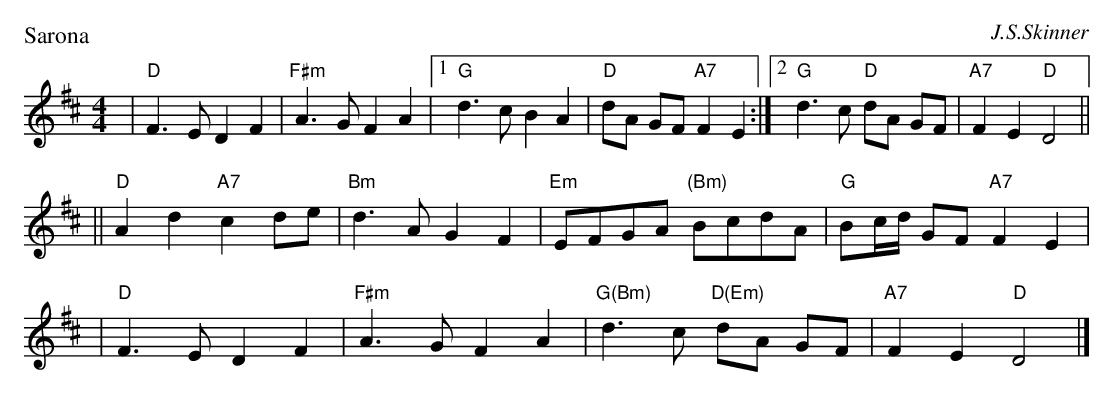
X:1
P: Sarona
C:J.S.Skinner
M:4/4
L:1/8
K:D
| "D"F3 E D2 F2 | "F#m"A3 G F2 A2 |1 "G"d3 c B2 A2 | "D"dA GF "A7"F2 E2 \
                                 :|2 "G"d3 c "D"dA GF | "A7"F2 E2 "D"D4 ||
|| "D"A2 d2 "A7"c2 de | "Bm"d3 A G2 F2 | "Em"EFGA "(Bm)"BcdA | "G"Bc/d/ GF "A7"F2 E2 |
|  "D"F3 E D2 F2 | "F#m"A3 G F2 A2 | "G(Bm)"d3 c "D(Em)"dA GF | "A7"F2 E2 "D"D4 |]
